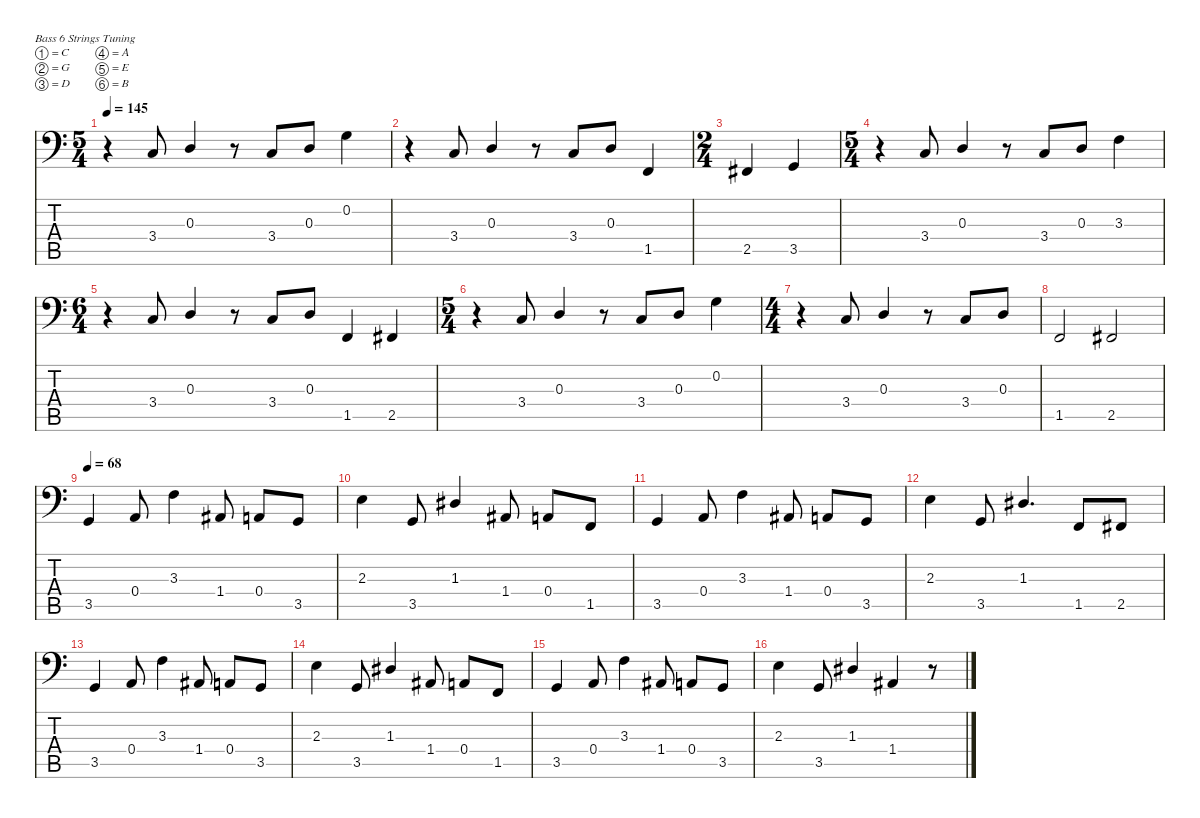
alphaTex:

\defaultSystemsLayout 4
\hideDynamics
\bracketExtendMode nobrackets
\singleTrackTrackNamePolicy hidden
\multiTrackTrackNamePolicy hidden
\firstSystemTrackNameMode fullname
\otherSystemsTrackNameOrientation horizontal
\track ("Bass" "el.bs.") {instrument electricbassfinger}
\staff {score tabs}
\tuning (C3 G2 D2 A1 E1 B0)
\ts (5 4)
\beaming (8 6 4)
\tempo 145
\clef f4
\ks c
r.4{dy f beam Down} 3.4.8{beam Up} 0.3.4{beam Up} r.8{beam Up} 3.4.8{beam Up} 0.3.8{beam Up} 0.2.4{beam Down} |
r.4{beam Down} 3.4.8{beam Up} 0.3.4{beam Up} r.8{beam Up} 3.4.8{beam Up} 0.3.8{beam Up} 1.5.4{beam Up} |
\ts (2 4)
\beaming (8 6 4)
2.5{acc #}.4{beam Up} 3.5.4{beam Up} |
\ts (5 4)
\beaming (8 6 4)
r.4{beam Down} 3.4.8{beam Up} 0.3.4{beam Up} r.8{beam Up} 3.4.8{beam Up} 0.3.8{beam Up} 3.3.4{beam Down} |
\ts (6 4)
\beaming (8 6 4 2)
r.4{beam Down} 3.4.8{beam Up} 0.3.4{beam Up} r.8{beam Up} 3.4.8{beam Up} 0.3.8{beam Up} 1.5.4{beam Up} 2.5{acc #}.4{beam Up} |
\ts (5 4)
\beaming (8 6 4)
r.4{beam Down} 3.4.8{beam Up} 0.3.4{beam Up} r.8{beam Up} 3.4.8{beam Up} 0.3.8{beam Up} 0.2.4{beam Down} |
\ts (4 4)
\beaming (8 6 4)
r.4{beam Down} 3.4.8{beam Up} 0.3.4{beam Up} r.8{beam Up} 3.4.8{beam Up} 0.3.8{beam Up} |
1.5.2{beam Up} 2.5{acc #}.2{beam Up} |
\tempo 68
3.5.4{beam Up} 0.4.8{beam Up} 3.3.4{beam Down} 1.4{acc #}.8{beam Up} 0.4.8{beam Up} 3.5.8{beam Up} |
2.3.4{beam Down} 3.5.8{beam Up} 1.3{acc #}.4{beam Up} 1.4{acc #}.8{beam Up} 0.4.8{beam Up} 1.5.8{beam Up} |
3.5.4{beam Up} 0.4.8{beam Up} 3.3.4{beam Down} 1.4{acc #}.8{beam Up} 0.4.8{beam Up} 3.5.8{beam Up} |
2.3.4{beam Down} 3.5.8{beam Up} 1.3{acc #}.4{d beam Up} 1.5.8{beam Up} 2.5{acc #}.8{beam Up} |
3.5.4{beam Up} 0.4.8{beam Up} 3.3.4{beam Down} 1.4{acc #}.8{beam Up} 0.4.8{beam Up} 3.5.8{beam Up} |
2.3.4{beam Down} 3.5.8{beam Up} 1.3{acc #}.4{beam Up} 1.4{acc #}.8{beam Up} 0.4.8{beam Up} 1.5.8{beam Up} |
3.5.4{beam Up} 0.4.8{beam Up} 3.3.4{beam Down} 1.4{acc #}.8{beam Up} 0.4.8{beam Up} 3.5.8{beam Up} |
2.3.4{beam Down} 3.5.8{beam Up} 1.3{acc #}.4{beam Up} 1.4{acc #}.4{beam Up} r.8{beam Up}
